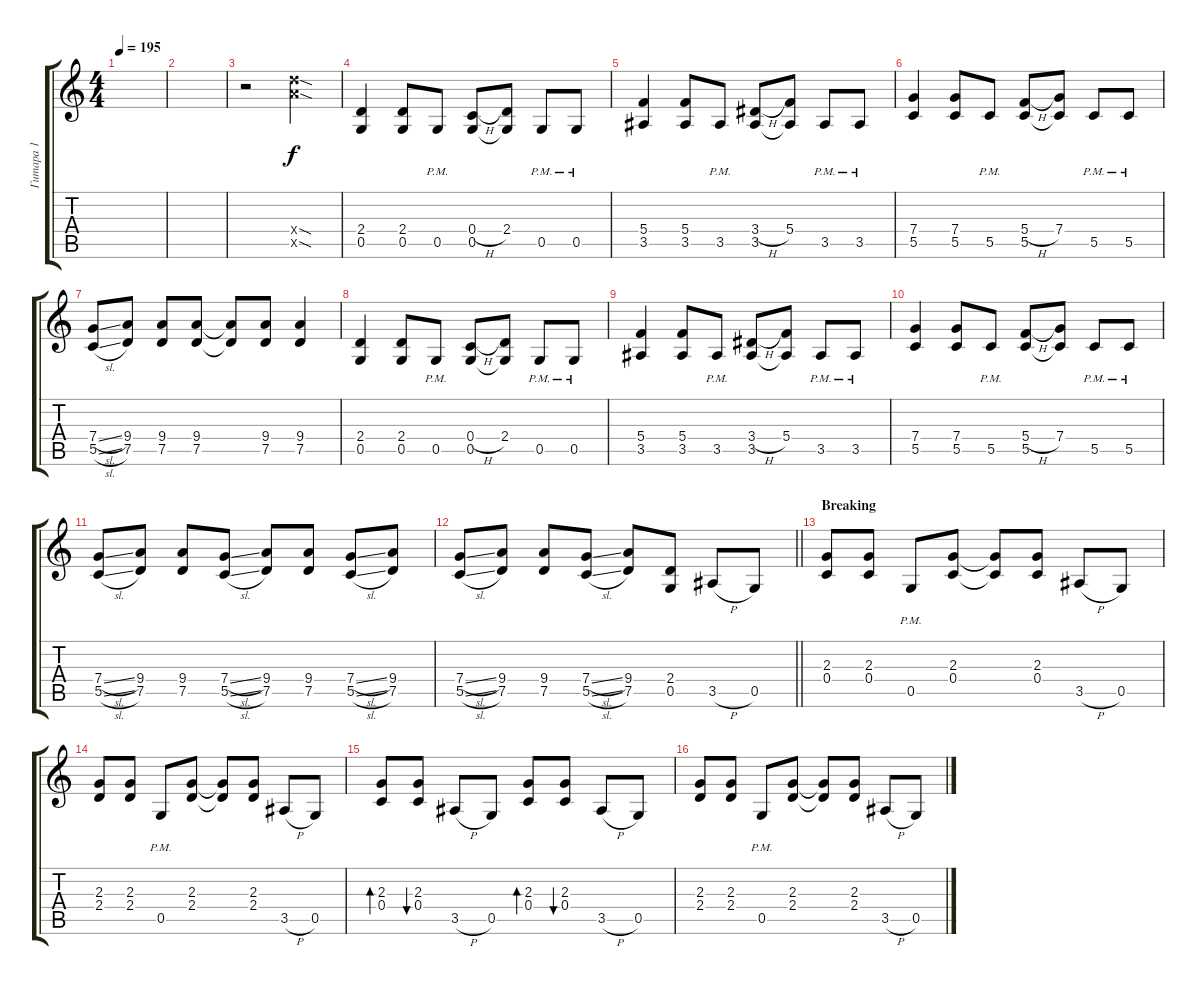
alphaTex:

\track ("Гитара 1" "Гитара 1") {instrument distortionguitar}
\staff {score tabs}
\tuning (D4 A3 F3 C3 G2 D2) {hide}
\ts (4 4)
\tempo 195
\clef g2
\ks c
|
|
r.2 (14.4{sod x} 14.5{sod x}).2 |
(2.4 0.5).4 (2.4 0.5).8 0.5{pm}.8 (0.4{h} 0.5).8 (2.4 0.5{t}).8 0.5{pm}.8 0.5{pm}.8 |
(5.4 3.5).4 (5.4 3.5).8 3.5{pm}.8 (3.4{h} 3.5).8 (5.4 3.5{t}).8 3.5{pm}.8 3.5{pm}.8 |
(7.4 5.5).4 (7.4 5.5).8 5.5{pm}.8 (5.4{h} 5.5).8 (7.4 5.5{t}).8 5.5{pm}.8 5.5{pm}.8 |
(7.4{sl} 5.5{sl}).8 (9.4 7.5).8 (9.4 7.5).8 (9.4 7.5).8 (9.4{t} 7.5{t}).8 (9.4 7.5).8 (9.4 7.5).4 |
(2.4 0.5).4 (2.4 0.5).8 0.5{pm}.8 (0.4{h} 0.5).8 (2.4 0.5{t}).8 0.5{pm}.8 0.5{pm}.8 |
(5.4 3.5).4 (5.4 3.5).8 3.5{pm}.8 (3.4{h} 3.5).8 (5.4 3.5{t}).8 3.5{pm}.8 3.5{pm}.8 |
(7.4 5.5).4 (7.4 5.5).8 5.5{pm}.8 (5.4{h} 5.5).8 (7.4 5.5{t}).8 5.5{pm}.8 5.5{pm}.8 |
(7.4{sl} 5.5{sl}).8 (9.4 7.5).8 (9.4 7.5).8 (7.4{sl} 5.5{sl}).8 (9.4 7.5).8 (9.4 7.5).8 (7.4{sl} 5.5{sl}).8 (9.4 7.5).8 |
\barLineRight lightlight
(7.4{sl} 5.5{sl}).8 (9.4 7.5).8 (9.4 7.5).8 (7.4{sl} 5.5{sl}).8 (9.4 7.5).8 (2.4 0.5).8 3.5{h}.8 0.5.8 |
\section ("" "Breaking")
(2.3 0.4).8 (2.3 0.4).8 0.5{pm}.8 (2.3 0.4).8 (2.3{t} 0.4{t}).8 (2.3 0.4).8 3.5{h}.8 0.5.8 |
(2.3 2.4).8 (2.3 2.4).8 0.5{pm}.8 (2.3 2.4).8 (2.3{t} 2.4{t}).8 (2.3 2.4).8 3.5{h}.8 0.5.8 |
(2.3 0.4).8{bd 60} (2.3 0.4).8{bu 60} 3.5{h}.8 0.5.8 (2.3 0.4).8{bd 60} (2.3 0.4).8{bu 60} 3.5{h}.8 0.5.8 |
(2.3 2.4).8 (2.3 2.4).8 0.5{pm}.8 (2.3 2.4).8 (2.3{t} 2.4{t}).8 (2.3 2.4).8 3.5{h}.8 0.5.8
